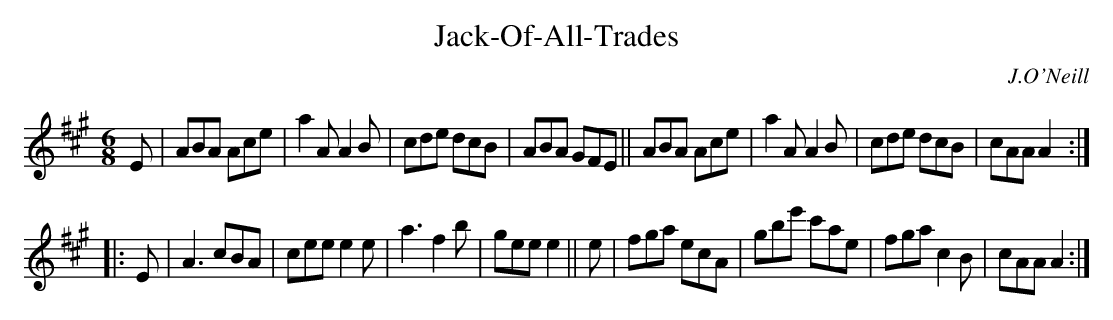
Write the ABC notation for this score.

X:1
T: Jack-Of-All-Trades
O: J.O'Neill
M: 6/8
L: 1/8
K: A
E |\
ABA Ace | a2A A2B | cde dcB | ABA GFE ||\
ABA Ace | a2A A2B | cde dcB | cAA A2 :|
|: E |\
A3  cBA | cee  e2e  | a3  f2b | gee e2 || e |\
fga ecA | gbe' c'ae | fga c2B | cAA A2 :|
